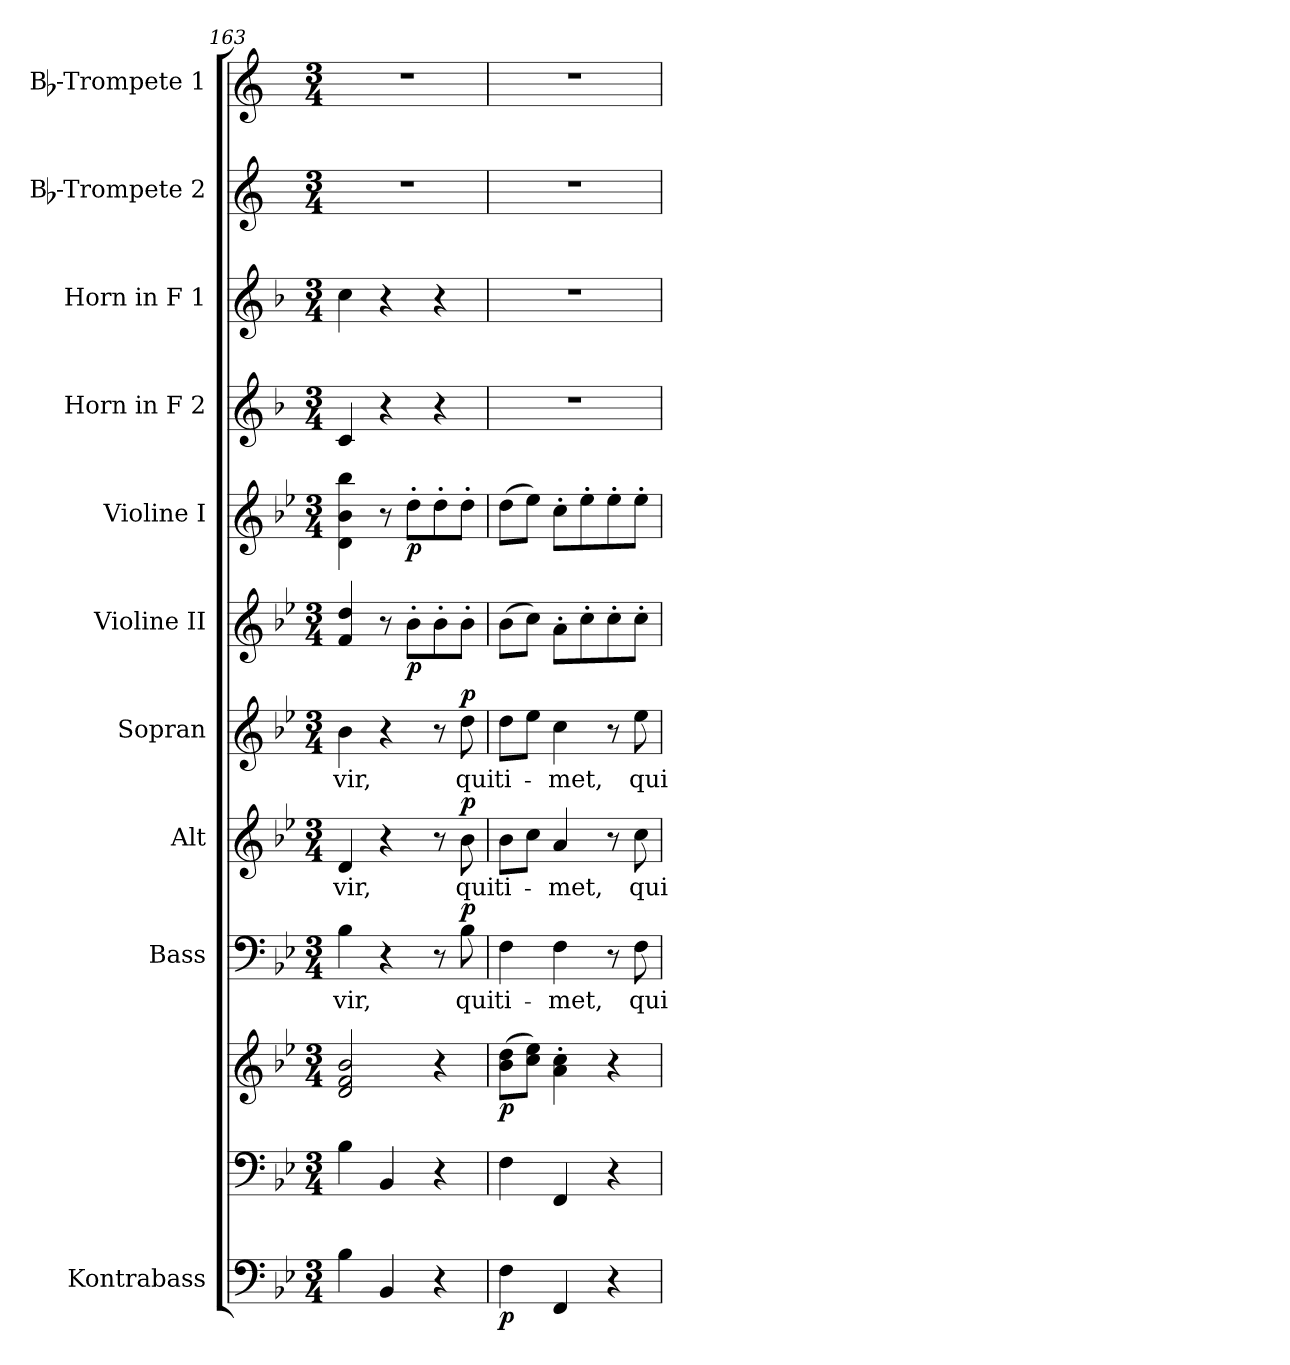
**kern	**dynam	**kern	**kern	**dynam	**kern	**text	**dynam	**kern	**text	**dynam	**kern	**text	**dynam	**kern	**dynam	**kern	**dynam	**kern	**kern	**kern	**kern
*part11	*part11	*part10	*part10	*part10	*part9	*part9	*part9	*part8	*part8	*part8	*part7	*part7	*part7	*part6	*part6	*part5	*part5	*part4	*part3	*part2	*part1
*staff12	*staff12	*staff11	*staff10	*staff10/11	*staff9	*staff9	*staff9	*staff8	*staff8	*staff8	*staff7	*staff7	*staff7	*staff6	*staff6	*staff5	*staff5	*staff4	*staff3	*staff2	*staff1
*I"Kontrabass	*	*	*	*	*I"Bass	*	*	*I"Alt	*	*	*I"Sopran	*	*	*I"Violine II	*	*I"Violine I	*	*I"Horn in F 2	*I"Horn in F 1	*I"Bb-Trompete 2	*I"Bb-Trompete 1
*I'Kb.	*	*	*	*	*I'B.	*	*	*I'A.	*	*	*I'S.	*	*	*I'Vl. II	*	*I'Vl. I	*	*	*	*I'Bb Trp. 2	*I'Bb Trp. 1
*clefF4	*	*clefF4	*clefG2	*	*clefF4	*	*	*clefG2	*	*	*clefG2	*	*	*clefG2	*	*clefG2	*	*clefG2	*clefG2	*clefG2	*clefG2
*ITrd7c12	*	*	*	*	*	*	*	*	*	*	*	*	*	*	*	*	*	*ITrd4c7	*ITrd4c7	*ITrd1c2	*ITrd1c2
*k[b-e-]	*	*k[b-e-]	*k[b-e-]	*	*k[b-e-]	*	*	*k[b-e-]	*	*	*k[b-e-]	*	*	*k[b-e-]	*	*k[b-e-]	*	*k[b-e-]	*k[b-e-]	*k[b-e-]	*k[b-e-]
*B-:	*	*B-:	*B-:	*	*B-:	*	*	*B-:	*	*	*B-:	*	*	*B-:	*	*B-:	*	*B-:	*B-:	*B-:	*B-:
*M3/4	*	*M3/4	*M3/4	*	*M3/4	*	*	*M3/4	*	*	*M3/4	*	*	*M3/4	*	*M3/4	*	*M3/4	*M3/4	*M3/4	*M3/4
=163	=163	=163	=163	=163	=163	=163	=163	=163	=163	=163	=163	=163	=163	=163	=163	=163	=163	=163	=163	=163	=163
!	!	!	!	!	!	!LO:LY:b	!	!	!LO:LY:b	!	!	!LO:LY:b	!	!	!	!	!	!	!	!	!
4BB-\	.	4B-\	2d/ 2f/ 2b-/	.	4B-\	vir,	.	4d/	vir,	.	4b-\	vir,	.	4f/ 4dd/	.	4d\ 4b-\ 4bb-\	.	4F/	4f\	2.r	2.r
4BBB-/	.	4BB-/	.	.	4r	.	.	4r	.	.	4r	.	.	8r	.	8r	.	4r	4r	.	.
!	!	!	!	!	!	!	!	!	!	!	!	!	!	!	!LO:DY:b	!	!LO:DY:b	!	!	!	!
.	.	.	.	.	.	.	.	.	.	.	.	.	.	8b-'>\L	p	8dd'>\L	p	.	.	.	.
4r	.	4r	4r	.	8r	.	.	8r	.	.	8r	.	.	8b-'>\	.	8dd'>\	.	4r	4r	.	.
!	!	!	!	!	!	!LO:LY:b	!LO:DY:a	!	!LO:LY:b	!LO:DY:a	!	!LO:LY:b	!LO:DY:a	!	!	!	!	!	!	!	!
.	.	.	.	.	8B-\	qui	p	8b-\	qui	p	8dd\	qui	p	8b-'>\J	.	8dd'>\J	.	.	.	.	.
=164	=164	=164	=164	=164	=164	=164	=164	=164	=164	=164	=164	=164	=164	=164	=164	=164	=164	=164	=164	=164	=164
!	!LO:DY:b	!	!	!LO:DY:b	!	!LO:LY:b	!	!	!LO:LY:b	!	!	!LO:LY:b	!	!	!	!	!	!	!	!	!
4FF\	p	4F\	(>8b-\ 8dd\L	p	4F\	ti-	.	8b-\L	ti-	.	8dd\L	ti-	.	(>8b-\L	.	(>8dd\L	.	2.r	2.r	2.r	2.r
.	.	.	8cc\ 8ee-\J)	.	.	.	.	8cc\J	.	.	8ee-\J	.	.	8cc\J)	.	8ee-\J)	.	.	.	.	.
!	!	!	!	!	!	!LO:LY:b	!	!	!LO:LY:b	!	!	!LO:LY:b	!	!	!	!	!	!	!	!	!
4FFF/	.	4FF/	4a\'> 4cc\'>	.	4F\	-met,	.	4a/	-met,	.	4cc\	-met,	.	8a'>\L	.	8cc'>\L	.	.	.	.	.
.	.	.	.	.	.	.	.	.	.	.	.	.	.	8cc'>\	.	8ee-'>\	.	.	.	.	.
4r	.	4r	4r	.	8r	.	.	8r	.	.	8r	.	.	8cc'>\	.	8ee-'>\	.	.	.	.	.
!	!	!	!	!	!	!LO:LY:b	!	!	!LO:LY:b	!	!	!LO:LY:b	!	!	!	!	!	!	!	!	!
.	.	.	.	.	8F\	qui	.	8cc\	qui	.	8ee-\	qui	.	8cc'>\J	.	8ee-'>\J	.	.	.	.	.
=	=	=	=	=	=	=	=	=	=	=	=	=	=	=	=	=	=	=	=	=	=
*-	*-	*-	*-	*-	*-	*-	*-	*-	*-	*-	*-	*-	*-	*-	*-	*-	*-	*-	*-	*-	*-
